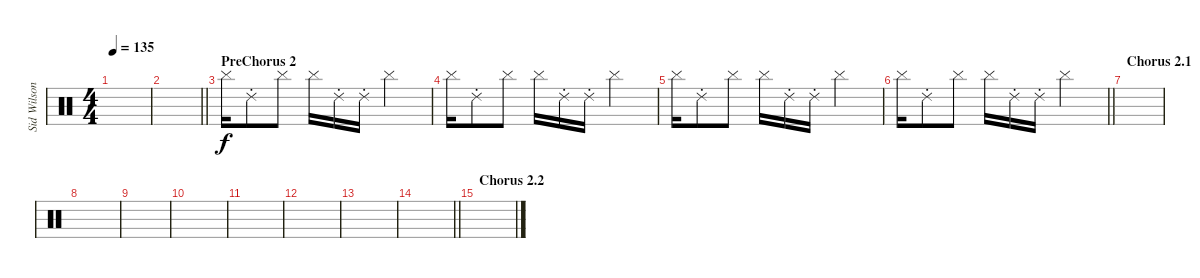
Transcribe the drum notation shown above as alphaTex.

\track ("Sid Wilson" "Sid Wilson") {instrument percussion}
\staff {score}
\articulation defaults
\ts (4 4)
\tempo 135
\clef neutral
\ks c
|
\barLineRight lightlight
|
\section ("" "PreChorus 2")
"Cymbal (hit)".16 "Ride (choke) 2".8 "Cymbal (hit)".8 "Cymbal (hit)".16 "Ride (choke) 2".16 "Ride (choke) 2".16 "Cymbal (hit)".2 |
"Cymbal (hit)".16 "Ride (choke) 2".8 "Cymbal (hit)".8 "Cymbal (hit)".16 "Ride (choke) 2".16 "Ride (choke) 2".16 "Cymbal (hit)".2 |
"Cymbal (hit)".16 "Ride (choke) 2".8 "Cymbal (hit)".8 "Cymbal (hit)".16 "Ride (choke) 2".16 "Ride (choke) 2".16 "Cymbal (hit)".2 |
\barLineRight lightlight "Cymbal (hit)".16 "Ride (choke) 2".8 "Cymbal (hit)".8 "Cymbal (hit)".16 "Ride (choke) 2".16 "Ride (choke) 2".16 "Cymbal (hit)".2
|
\section ("" "Chorus 2.1")
|
|
|
|
|
|
|
\barLineRight lightlight
|
\section ("" "Chorus 2.2")
